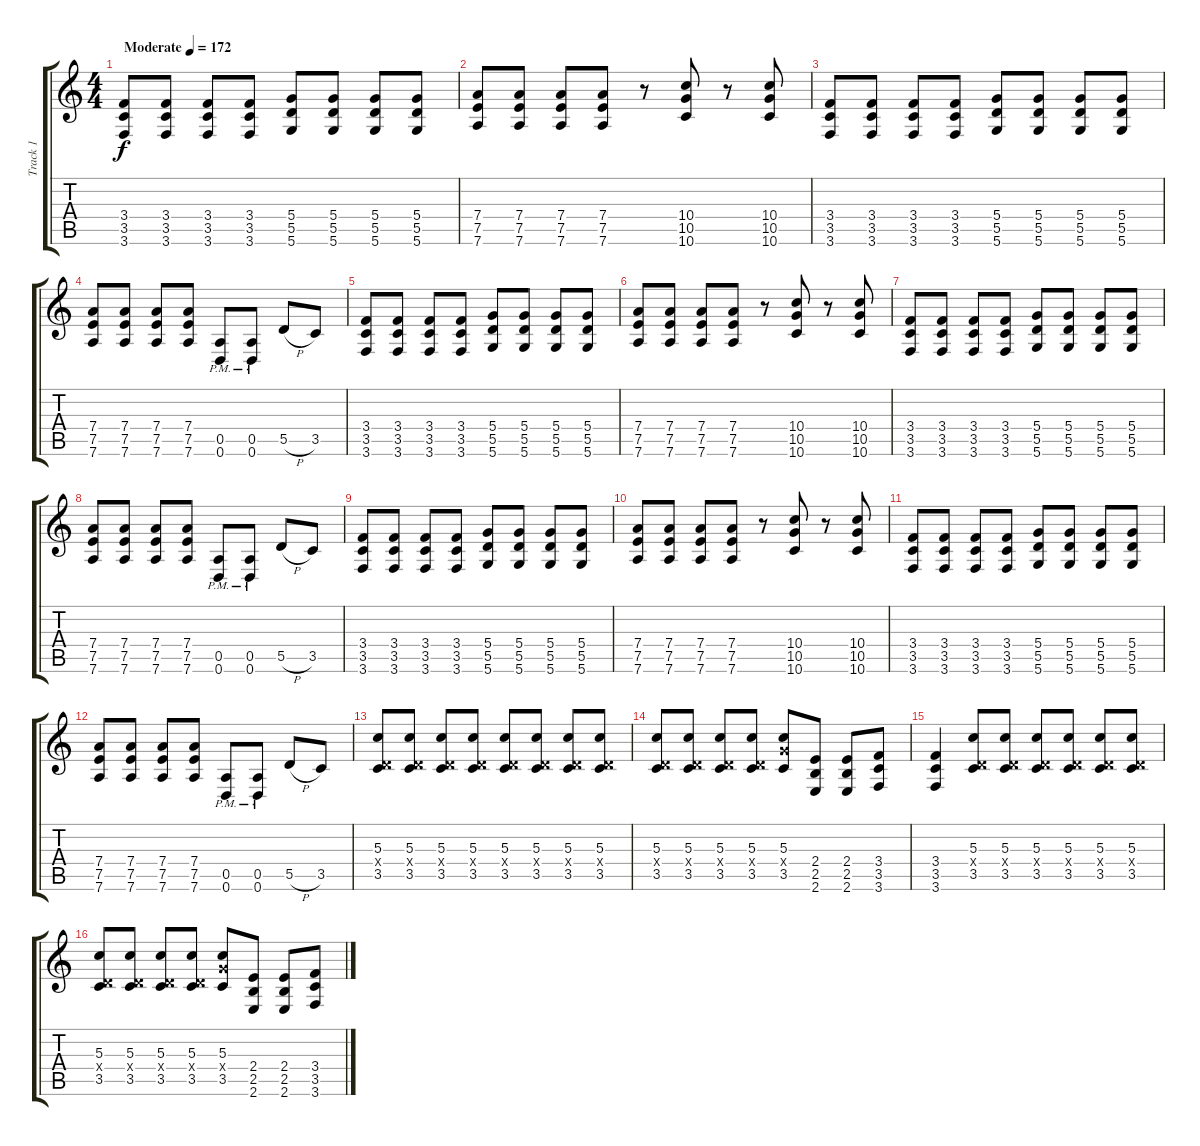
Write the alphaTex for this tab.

\track ("Track 1" "Track 1") {instrument overdrivenguitar}
\staff {score tabs}
\tuning (E4 B3 G3 D3 A2 D2) {hide}
\ts (4 4)
\tempo (172 "Moderate")
\clef g2
\ks c
(3.4 3.5 3.6).8{dy f instrument overdrivenguitar} (3.4 3.5 3.6).8 (3.4 3.5 3.6).8 (3.4 3.5 3.6).8 (5.4 5.5 5.6).8 (5.4 5.5 5.6).8 (5.4 5.5 5.6).8 (5.4 5.5 5.6).8 |
(7.4 7.5 7.6).8 (7.4 7.5 7.6).8 (7.4 7.5 7.6).8 (7.4 7.5 7.6).8 r.8 (10.4 10.5 10.6).8 r.8 (10.4 10.5 10.6).8 |
(3.4 3.5 3.6).8 (3.4 3.5 3.6).8 (3.4 3.5 3.6).8 (3.4 3.5 3.6).8 (5.4 5.5 5.6).8 (5.4 5.5 5.6).8 (5.4 5.5 5.6).8 (5.4 5.5 5.6).8 |
(7.4 7.5 7.6).8 (7.4 7.5 7.6).8 (7.4 7.5 7.6).8 (7.4 7.5 7.6).8 (0.5{pm} 0.6{pm}).8 (0.5{pm} 0.6{pm}).8 5.5{h}.8 3.5.8 |
(3.4 3.5 3.6).8 (3.4 3.5 3.6).8 (3.4 3.5 3.6).8 (3.4 3.5 3.6).8 (5.4 5.5 5.6).8 (5.4 5.5 5.6).8 (5.4 5.5 5.6).8 (5.4 5.5 5.6).8 |
(7.4 7.5 7.6).8 (7.4 7.5 7.6).8 (7.4 7.5 7.6).8 (7.4 7.5 7.6).8 r.8 (10.4 10.5 10.6).8 r.8 (10.4 10.5 10.6).8 |
(3.4 3.5 3.6).8 (3.4 3.5 3.6).8 (3.4 3.5 3.6).8 (3.4 3.5 3.6).8 (5.4 5.5 5.6).8 (5.4 5.5 5.6).8 (5.4 5.5 5.6).8 (5.4 5.5 5.6).8 |
(7.4 7.5 7.6).8 (7.4 7.5 7.6).8 (7.4 7.5 7.6).8 (7.4 7.5 7.6).8 (0.5{pm} 0.6{pm}).8 (0.5{pm} 0.6{pm}).8 5.5{h}.8 3.5.8 |
(3.4 3.5 3.6).8 (3.4 3.5 3.6).8 (3.4 3.5 3.6).8 (3.4 3.5 3.6).8 (5.4 5.5 5.6).8 (5.4 5.5 5.6).8 (5.4 5.5 5.6).8 (5.4 5.5 5.6).8 |
(7.4 7.5 7.6).8 (7.4 7.5 7.6).8 (7.4 7.5 7.6).8 (7.4 7.5 7.6).8 r.8 (10.4 10.5 10.6).8 r.8 (10.4 10.5 10.6).8 |
(3.4 3.5 3.6).8 (3.4 3.5 3.6).8 (3.4 3.5 3.6).8 (3.4 3.5 3.6).8 (5.4 5.5 5.6).8 (5.4 5.5 5.6).8 (5.4 5.5 5.6).8 (5.4 5.5 5.6).8 |
(7.4 7.5 7.6).8 (7.4 7.5 7.6).8 (7.4 7.5 7.6).8 (7.4 7.5 7.6).8 (0.5{pm} 0.6{pm}).8 (0.5{pm} 0.6{pm}).8 5.5{h}.8 3.5.8 |
(5.3 0.4{x} 3.5).8 (5.3 0.4{x} 3.5).8 (5.3 0.4{x} 3.5).8 (5.3 0.4{x} 3.5).8 (5.3 0.4{x} 3.5).8 (5.3 0.4{x} 3.5).8 (5.3 0.4{x} 3.5).8 (5.3 0.4{x} 3.5).8 |
(5.3 0.4{x} 3.5).8 (5.3 0.4{x} 3.5).8 (5.3 0.4{x} 3.5).8 (5.3 0.4{x} 3.5).8 (5.3 5.4{x} 3.5).8 (2.4 2.5 2.6).8 (2.4 2.5 2.6).8 (3.4 3.5 3.6).8 |
(3.4 3.5 3.6).4 (5.3 0.4{x} 3.5).8 (5.3 0.4{x} 3.5).8 (5.3 0.4{x} 3.5).8 (5.3 0.4{x} 3.5).8 (5.3 0.4{x} 3.5).8 (5.3 0.4{x} 3.5).8 |
(5.3 0.4{x} 3.5).8 (5.3 0.4{x} 3.5).8 (5.3 0.4{x} 3.5).8 (5.3 0.4{x} 3.5).8 (5.3 5.4{x} 3.5).8 (2.4 2.5 2.6).8 (2.4 2.5 2.6).8 (3.4 3.5 3.6).8
